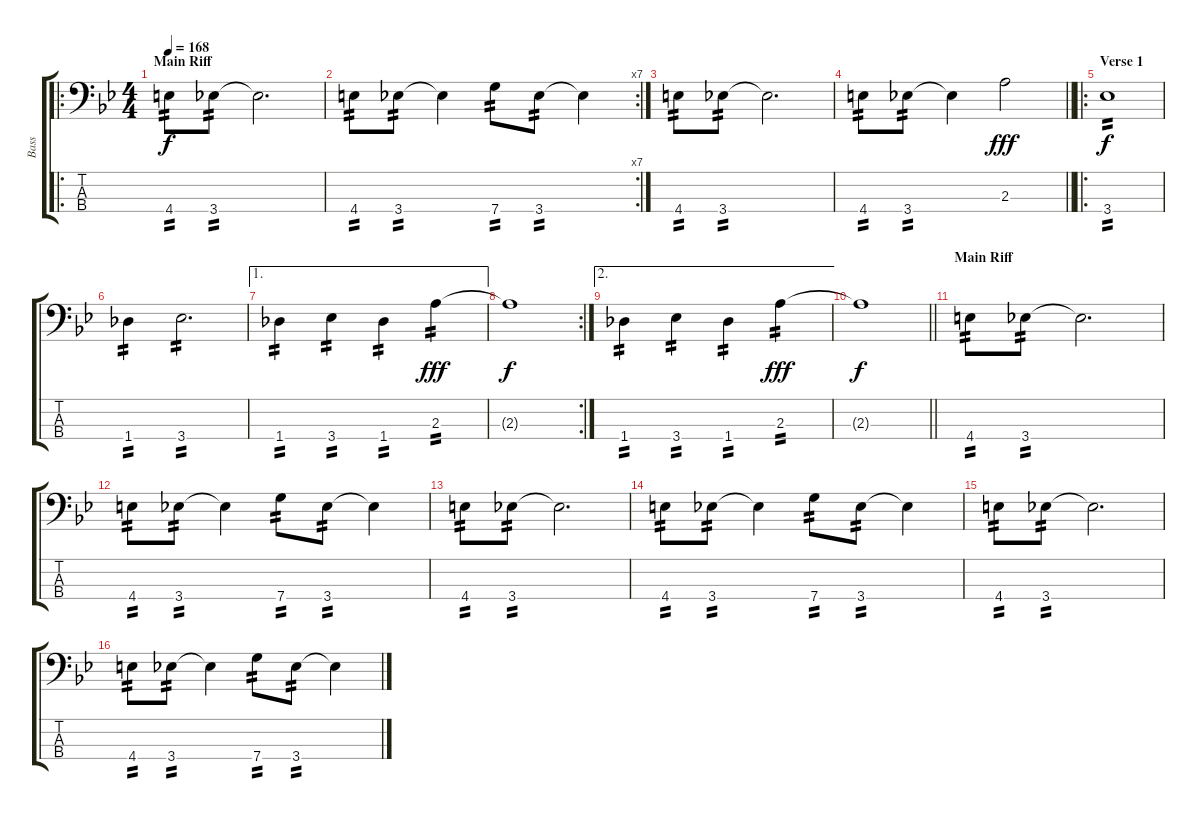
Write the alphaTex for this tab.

\track ("Bass" "Bass") {instrument electricbasspick}
\staff {score tabs}
\tuning (G2 C2 G1 C1) {hide}
\ro
\ts (4 4)
\section ("" "Main Riff")
\tempo 168
\clef f4
\ks bb
4.4.8{ot 8vb tp 2 dy f} 3.4.8{ot 8vb tp 2} 3.4{t}.2{d ot 8vb} |
\rc 7
4.4.8{ot 8vb tp 2} 3.4.8{ot 8vb tp 2} 3.4{t}.4{ot 8vb} 7.4.8{ot 8vb tp 2} 3.4.8{ot 8vb tp 2} 3.4{t}.4{ot 8vb} |
4.4.8{ot 8vb tp 2} 3.4.8{ot 8vb tp 2} 3.4{t}.2{d ot 8vb} |
\barLineRight lightlight
4.4.8{ot 8vb tp 2} 3.4.8{ot 8vb tp 2} 3.4{t}.4{ot 8vb} 2.3.2{ot 8vb dy fff} |
\ro
\section ("" "Verse 1")
3.4.1{ot 8vb tp 2 dy f} |
1.4.4{ot 8vb tp 2} 3.4.2{d ot 8vb tp 2} |
\ae 1
1.4.4{ot 8vb tp 2} 3.4.4{ot 8vb tp 2} 1.4.4{ot 8vb tp 2} 2.3.4{ot 8vb tp 2 dy fff} |
\rc 2
2.3{t}.1{ot 8vb dy f} |
\ae 2
1.4.4{ot 8vb tp 2} 3.4.4{ot 8vb tp 2} 1.4.4{ot 8vb tp 2} 2.3.4{ot 8vb tp 2 dy fff} |
\barLineRight lightlight
2.3{t}.1{ot 8vb dy f} |
\section ("" "Main Riff")
4.4.8{ot 8vb tp 2} 3.4.8{ot 8vb tp 2} 3.4{t}.2{d ot 8vb} |
4.4.8{ot 8vb tp 2} 3.4.8{ot 8vb tp 2} 3.4{t}.4{ot 8vb} 7.4.8{ot 8vb tp 2} 3.4.8{ot 8vb tp 2} 3.4{t}.4{ot 8vb} |
4.4.8{ot 8vb tp 2} 3.4.8{ot 8vb tp 2} 3.4{t}.2{d ot 8vb} |
4.4.8{ot 8vb tp 2} 3.4.8{ot 8vb tp 2} 3.4{t}.4{ot 8vb} 7.4.8{ot 8vb tp 2} 3.4.8{ot 8vb tp 2} 3.4{t}.4{ot 8vb} |
4.4.8{ot 8vb tp 2} 3.4.8{ot 8vb tp 2} 3.4{t}.2{d ot 8vb} |
4.4.8{ot 8vb tp 2} 3.4.8{ot 8vb tp 2} 3.4{t}.4{ot 8vb} 7.4.8{ot 8vb tp 2} 3.4.8{ot 8vb tp 2} 3.4{t}.4{ot 8vb}
